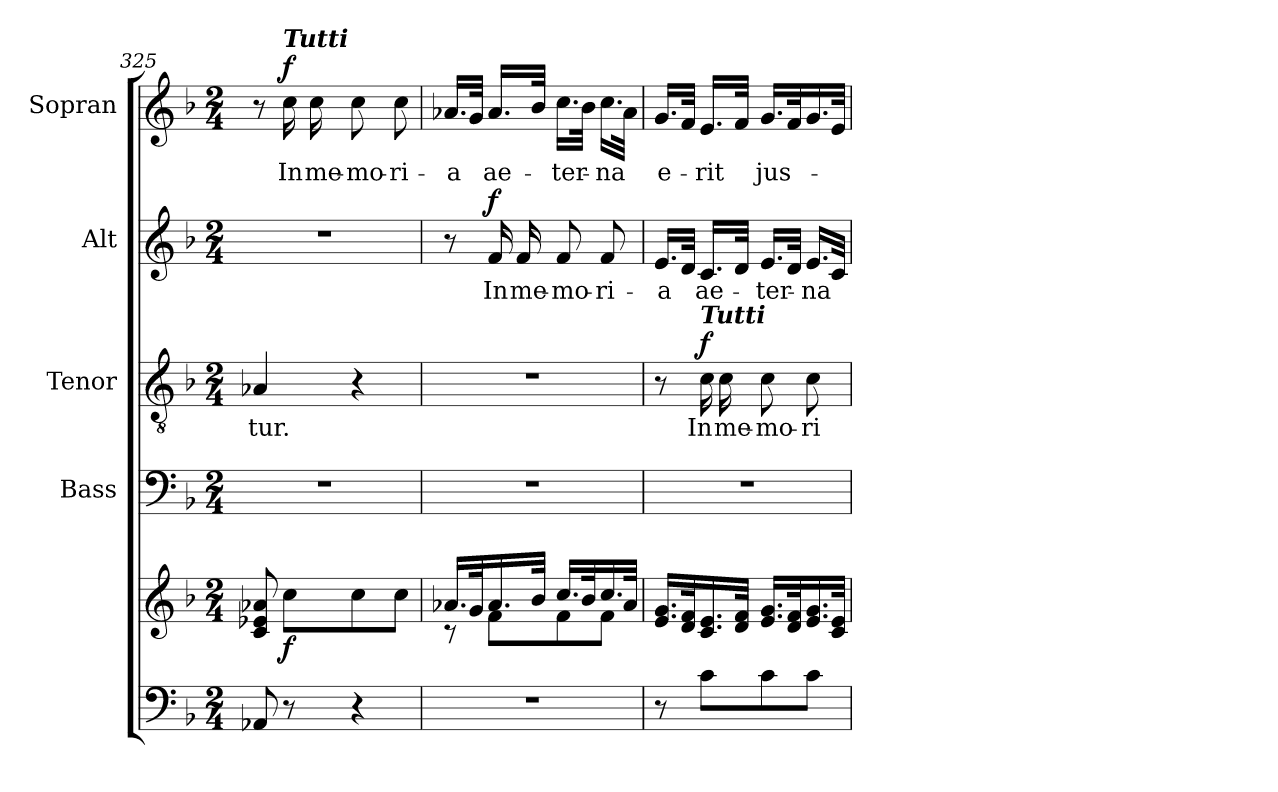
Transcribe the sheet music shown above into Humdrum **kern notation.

**kern	**kern	**dynam	**kern	**kern	**text	**dynam	**kern	**text	**dynam	**kern	**text	**dynam
*part5	*part5	*part5	*part4	*part3	*part3	*part3	*part2	*part2	*part2	*part1	*part1	*part1
*staff6	*staff5	*staff5/6	*staff4	*staff3	*staff3	*staff3	*staff2	*staff2	*staff2	*staff1	*staff1	*staff1
*	*	*	*I"Bass	*I"Tenor	*	*	*I"Alt	*	*	*I"Sopran	*	*
*	*	*	*I'B.	*I'T.	*	*	*I'A.	*	*	*I'S.	*	*
*clefF4	*clefG2	*	*clefF4	*clefGv2	*	*	*clefG2	*	*	*clefG2	*	*
*k[b-]	*k[b-]	*	*k[b-]	*k[b-]	*	*	*k[b-]	*	*	*k[b-]	*	*
*F:	*F:	*	*F:	*F:	*	*	*F:	*	*	*F:	*	*
*M2/4	*M2/4	*	*M2/4	*M2/4	*	*	*M2/4	*	*	*M2/4	*	*
=325	=325	=325	=325	=325	=325	=325	=325	=325	=325	=325	=325	=325
!	!	!	!	!	!LO:LY:b	!	!	!	!	!	!	!
8AA-X/	8c/ 8e-X/ 8a-X/	.	2r	4A-X/	-tur.	.	2r	.	.	8r	.	.
!	!	!	!	!	!	!	!	!	!	!LO:TX:a:Bi:t=Tutti	!	!
!	!	!LO:DY:b	!	!	!	!	!	!	!	!	!LO:LY:b	!LO:DY:a
8r	8cc\L	f	.	.	.	.	.	.	.	16cc\	In	f
!	!	!	!	!	!	!	!	!	!	!	!LO:LY:b	!
.	.	.	.	.	.	.	.	.	.	16cc\	me-	.
!	!	!	!	!	!	!	!	!	!	!	!LO:LY:b	!
4r	8cc\	.	.	4r	.	.	.	.	.	8cc\	-mo-	.
!	!	!	!	!	!	!	!	!	!	!	!LO:LY:b	!
.	8cc\J	.	.	.	.	.	.	.	.	8cc\	-ri-	.
=326	=326	=326	=326	=326	=326	=326	=326	=326	=326	=326	=326	=326
*	*^	*	*	*	*	*	*	*	*	*	*	*
!	!	!	!	!	!	!	!	!	!	!	!	!LO:LY:b	!
2r	16.a-X/LL	8rc	.	2r	2r	.	.	8r	.	.	16.a-X/LL	-a	.
.	32g/k	.	.	.	.	.	.	.	.	.	32g/JJk	.	.
!	!	!	!	!	!	!	!	!	!LO:LY:b	!LO:DY:a	!	!LO:LY:b	!
.	16.a-/	8f\L	.	.	.	.	.	16f/	In	f	16.a-/LL	ae-	.
!	!	!	!	!	!	!	!	!	!LO:LY:b	!	!	!	!
.	.	.	.	.	.	.	.	16f/	me-	.	.	.	.
.	32b-/JJk	.	.	.	.	.	.	.	.	.	32b-/JJk	.	.
!	!	!	!	!	!	!	!	!	!LO:LY:b	!	!	!LO:LY:b	!
.	16.cc/LL	8f\	.	.	.	.	.	8f/	-mo-	.	16.cc\LL	-ter-	.
.	32b-/k	.	.	.	.	.	.	.	.	.	32b-\JJk	.	.
!	!	!	!	!	!	!	!	!	!LO:LY:b	!	!	!LO:LY:b	!
.	16.cc/	8f\J	.	.	.	.	.	8f/	-ri-	.	16.cc\LL	-na	.
.	32a-/JJk	.	.	.	.	.	.	.	.	.	32a-\JJk	.	.
*	*v	*v	*	*	*	*	*	*	*	*	*	*	*
!!LO:LB:g=z
=327	=327	=327	=327	=327	=327	=327	=327	=327	=327	=327	=327	=327
!	!	!	!	!	!	!	!	!LO:LY:b	!	!	!LO:LY:b	!
8r	16.e/ 16.g/LL	.	2r	8r	.	.	16.e/LL	-a	.	16.g/LL	e-	.
.	32d/ 32f/k	.	.	.	.	.	32d/JJk	.	.	32f/JJk	.	.
!	!	!	!	!LO:TX:a:Bi:t=Tutti	!	!	!	!	!	!	!	!
!	!	!	!	!	!LO:LY:b	!LO:DY:a	!	!LO:LY:b	!	!	!LO:LY:b	!
8c\L	16.c/ 16.e/	.	.	16c\	In	f	16.c/LL	ae-	.	16.e/LL	-rit	.
!	!	!	!	!	!LO:LY:b	!	!	!	!	!	!	!
.	.	.	.	16c\	me-	.	.	.	.	.	.	.
.	32d/ 32f/JJk	.	.	.	.	.	32d/JJk	.	.	32f/JJk	.	.
!	!	!	!	!	!LO:LY:b	!	!	!LO:LY:b	!	!	!LO:LY:b	!
8c\	16.e/ 16.g/LL	.	.	8c\	-mo-	.	16.e/LL	-ter-	.	16.g/LL	jus-	.
.	32d/ 32f/k	.	.	.	.	.	32d/JJk	.	.	32f/k	.	.
!	!	!	!	!	!LO:LY:b	!	!	!LO:LY:b	!	!	!	!
8c\J	16.e/ 16.g/	.	.	8c\	-ri-	.	16.e/LL	-na	.	16.g/	.	.
.	32c/ 32e/JJk	.	.	.	.	.	32c/JJk	.	.	32e/JJk	.	.
=	=	=	=	=	=	=	=	=	=	=	=	=
*-	*-	*-	*-	*-	*-	*-	*-	*-	*-	*-	*-	*-
